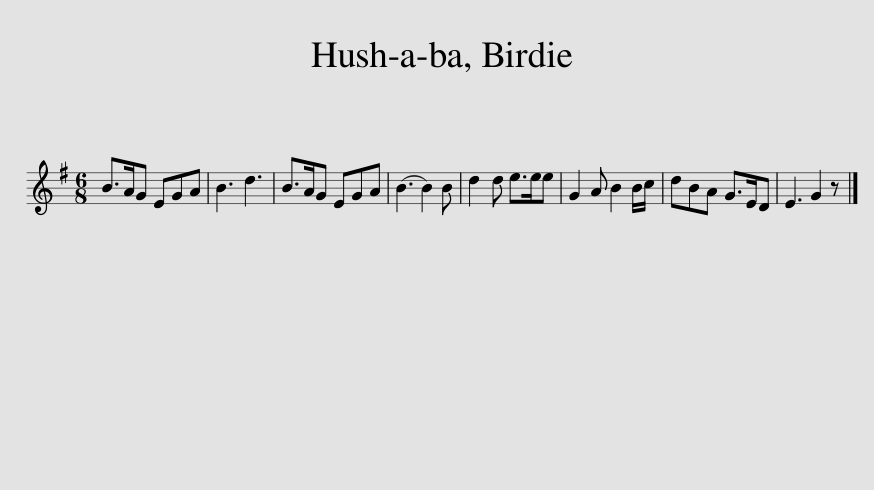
X:1
L:1/8
M:6/8
I:linebreak $
K:G
V:1 treble
V:1
 B>AG EGA | B3 d3 | B>AG EGA | (B3 B2) B | d2 d e>ee | %5
 G2 A B2 B/c/ | dBA G>ED | E3 G2 z |] %8
